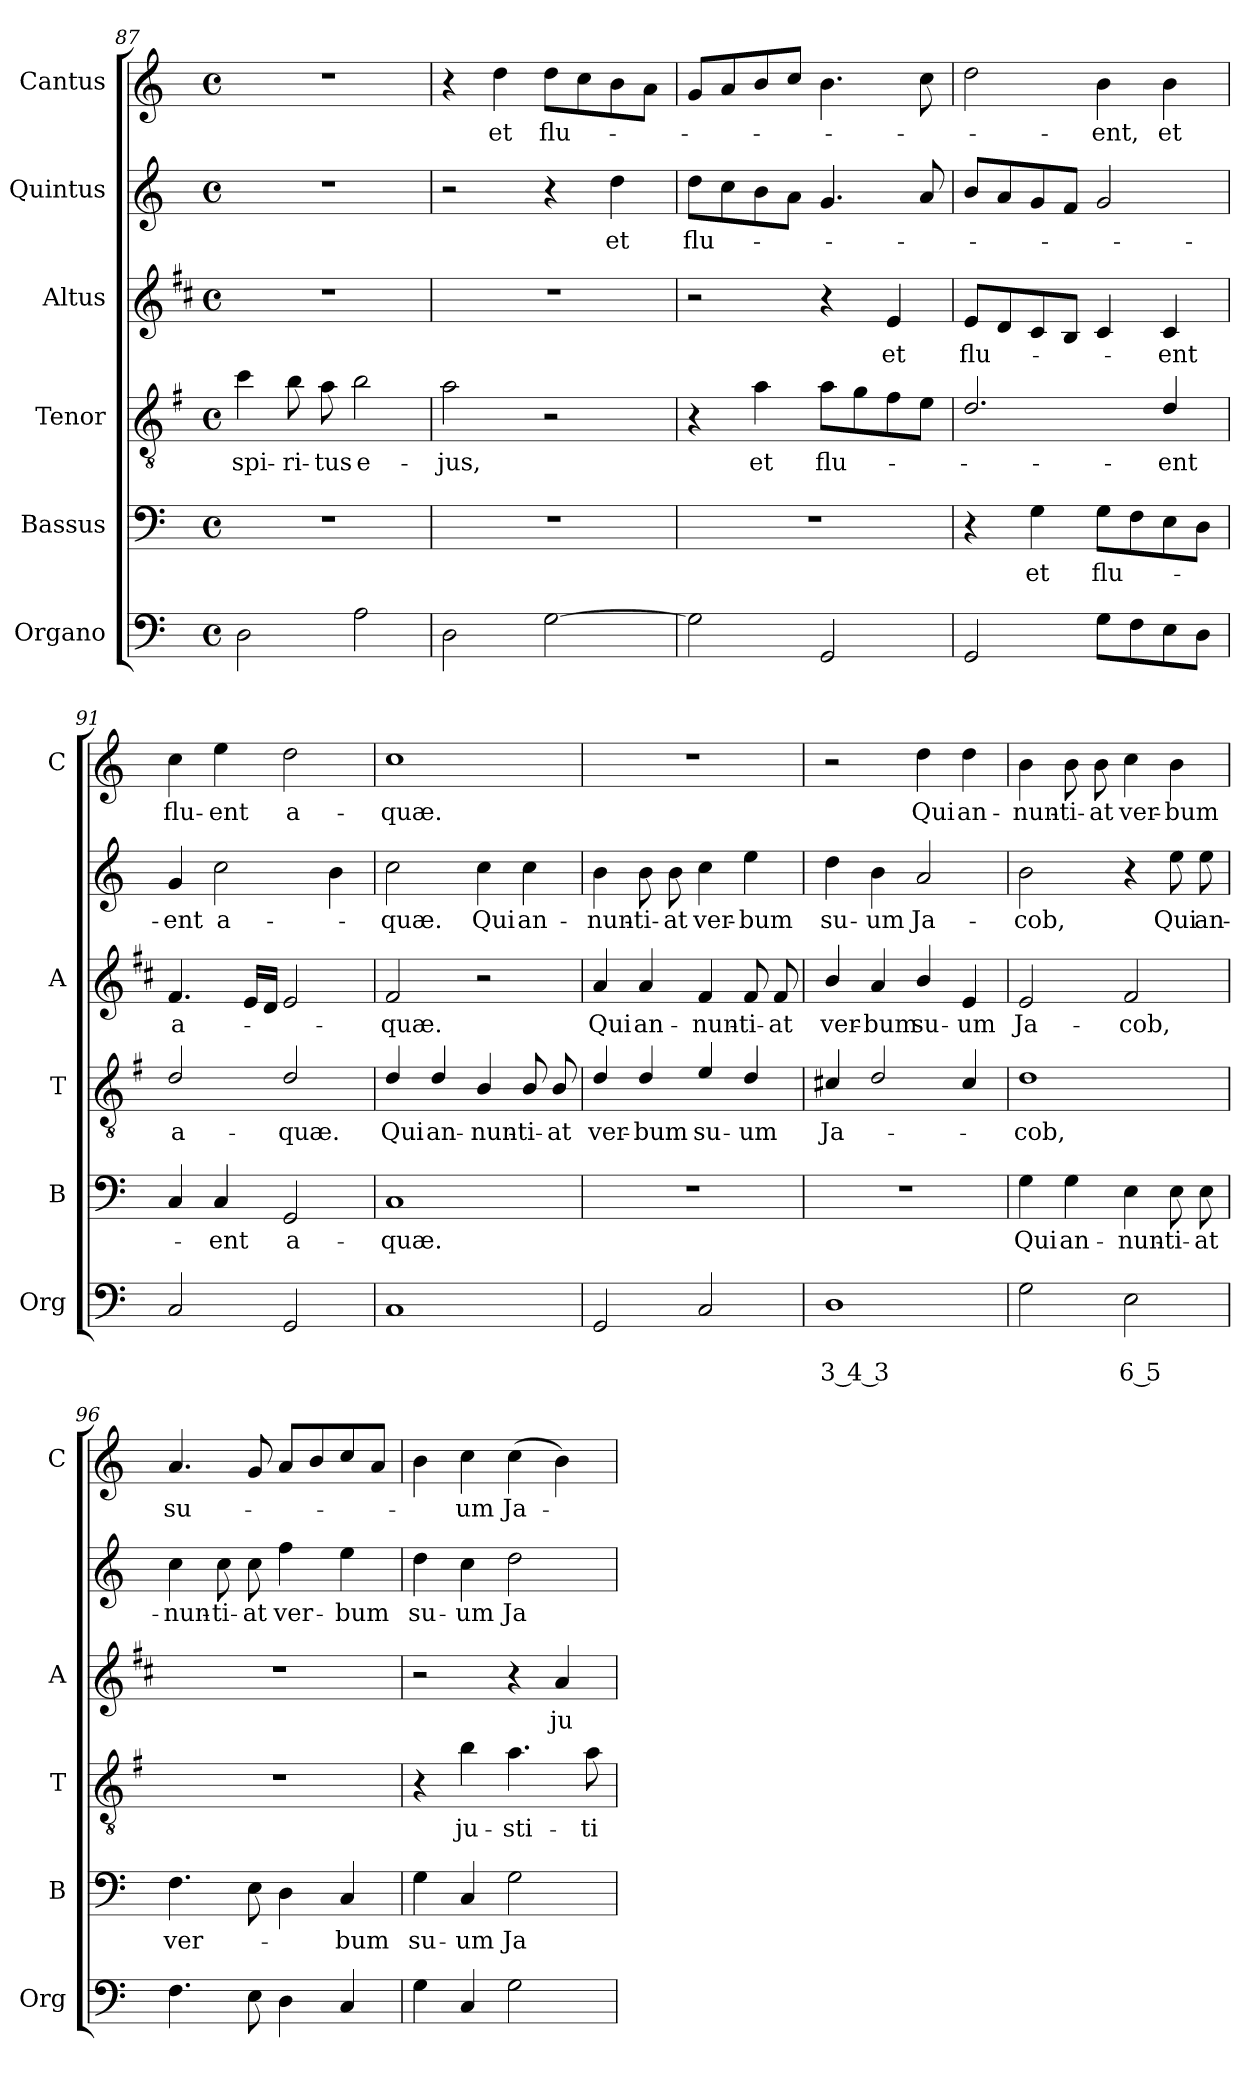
**kern	**text	**text	**kern	**text	**kern	**text	**kern	**text	**kern	**text	**kern	**text
*part6	*part6	*part6	*part5	*part5	*part4	*part4	*part3	*part3	*part2	*part2	*part1	*part1
*staff6	*staff6	*staff6	*staff5	*staff5	*staff4	*staff4	*staff3	*staff3	*staff2	*staff2	*staff1	*staff1
*I"Organo	*	*	*I"Bassus	*	*I"Tenor	*	*I"Altus	*	*I"Quintus	*	*I"Cantus	*
*I'Org	*	*	*I'B	*	*I'T	*	*I'A	*	*	*	*I'C	*
*clefF4	*	*	*clefF4	*	*clefGv2	*	*clefG2	*	*clefG2	*	*clefG2	*
*	*	*	*	*	*ITrd4c7	*	*ITrd1c2	*	*	*	*	*
*k[]	*	*	*k[]	*	*k[]	*	*k[]	*	*k[]	*	*k[]	*
*C:	*	*	*C:	*	*C:	*	*C:	*	*C:	*	*C:	*
*M4/4	*	*	*M4/4	*	*M4/4	*	*M4/4	*	*M4/4	*	*M4/4	*
*met(c)	*	*	*met(c)	*	*met(c)	*	*met(c)	*	*met(c)	*	*met(c)	*
=87	=87	=87	=87	=87	=87	=87	=87	=87	=87	=87	=87	=87
!	!	!	!	!	!	!LO:LY:b	!	!	!	!	!	!
2D\	.	.	1r	.	4f\	spi-	1r	.	1r	.	1r	.
!	!	!	!	!	!	!LO:LY:b	!	!	!	!	!	!
.	.	.	.	.	8e\	-ri-	.	.	.	.	.	.
!	!	!	!	!	!	!LO:LY:b	!	!	!	!	!	!
.	.	.	.	.	8d\	-tus	.	.	.	.	.	.
!	!	!	!	!	!	!LO:LY:b	!	!	!	!	!	!
2A\	.	.	.	.	2e\	e-	.	.	.	.	.	.
=88	=88	=88	=88	=88	=88	=88	=88	=88	=88	=88	=88	=88
!	!	!	!	!	!	!LO:LY:b	!	!	!	!	!	!
2D\	.	.	1r	.	2d\	-jus,	1r	.	2r	.	4r	.
!	!	!	!	!	!	!	!	!	!	!	!	!LO:LY:b
.	.	.	.	.	.	.	.	.	.	.	4dd\	et
!	!	!	!	!	!	!	!	!	!	!	!	!LO:LY:b
[2G\	.	.	.	.	2r	.	.	.	4r	.	8dd\L	flu-
.	.	.	.	.	.	.	.	.	.	.	8cc\	.
!	!	!	!	!	!	!	!	!	!	!LO:LY:b	!	!
.	.	.	.	.	.	.	.	.	4dd\	et	8b\	.
.	.	.	.	.	.	.	.	.	.	.	8a\J	.
=89	=89	=89	=89	=89	=89	=89	=89	=89	=89	=89	=89	=89
!	!	!	!	!	!	!	!	!	!	!LO:LY:b	!	!
2G\]	.	.	1r	.	4r	.	2r	.	8dd\L	flu-	8g/L	.
.	.	.	.	.	.	.	.	.	8cc\	.	8a/	.
!	!	!	!	!	!	!LO:LY:b	!	!	!	!	!	!
.	.	.	.	.	4d\	et	.	.	8b\	.	8b/	.
.	.	.	.	.	.	.	.	.	8a\J	.	8cc/J	.
!	!	!	!	!	!	!LO:LY:b	!	!	!	!	!	!
2GG/	.	.	.	.	8d\L	flu-	4r	.	4.g/	.	4.b\	.
.	.	.	.	.	8c\	.	.	.	.	.	.	.
!	!	!	!	!	!	!	!	!LO:LY:b	!	!	!	!
.	.	.	.	.	8B\	.	4d/	et	.	.	.	.
.	.	.	.	.	8A\J	.	.	.	8a/	.	8cc\	.
!!LO:PB:g=z
=90	=90	=90	=90	=90	=90	=90	=90	=90	=90	=90	=90	=90
!	!	!	!	!	!	!	!	!LO:LY:b	!	!	!	!
2GG/	.	.	4r	.	2.G/	.	8d/L	flu-	8b/L	.	2dd\	.
.	.	.	.	.	.	.	8c/	.	8a/	.	.	.
!	!	!	!	!LO:LY:b	!	!	!	!	!	!	!	!
.	.	.	4G\	et	.	.	8B/	.	8g/	.	.	.
.	.	.	.	.	.	.	8A/J	.	8f/J	.	.	.
!	!	!	!	!LO:LY:b	!	!	!	!	!	!	!	!LO:LY:b
8G\L	.	.	8G\L	flu-	.	.	4B/	.	2g/	.	4b\	-ent,
8F\	.	.	8F\	.	.	.	.	.	.	.	.	.
!	!	!	!	!	!	!LO:LY:b	!	!LO:LY:b	!	!	!	!LO:LY:b
8E\	.	.	8E\	.	4G/	-ent	4B/	-ent	.	.	4b\	et
8D\J	.	.	8D\J	.	.	.	.	.	.	.	.	.
=91	=91	=91	=91	=91	=91	=91	=91	=91	=91	=91	=91	=91
!	!	!	!	!	!	!LO:LY:b	!	!LO:LY:b	!	!LO:LY:b	!	!LO:LY:b
2C/	.	.	4C/	.	2G/	a-	4.e/	a-	4g/	-ent	4cc\	flu-
!	!	!	!	!LO:LY:b	!	!	!	!	!	!LO:LY:b	!	!LO:LY:b
.	.	.	4C/	-ent	.	.	.	.	2cc\	a-	4ee\	-ent
.	.	.	.	.	.	.	16d/LL	.	.	.	.	.
.	.	.	.	.	.	.	16c/JJ	.	.	.	.	.
!	!	!	!	!LO:LY:b	!	!LO:LY:b	!	!	!	!	!	!LO:LY:b
2GG/	.	.	2GG/	a-	2G/	-quæ.	2d/	.	.	.	2dd\	a-
.	.	.	.	.	.	.	.	.	4b\	.	.	.
=92	=92	=92	=92	=92	=92	=92	=92	=92	=92	=92	=92	=92
!	!	!	!	!LO:LY:b	!	!LO:LY:b	!	!LO:LY:b	!	!LO:LY:b	!	!LO:LY:b
1C	.	.	1C	-quæ.	4G/	Qui	2e/	-quæ.	2cc\	-quæ.	1cc	-quæ.
!	!	!	!	!	!	!LO:LY:b	!	!	!	!	!	!
.	.	.	.	.	4G/	an-	.	.	.	.	.	.
!	!	!	!	!	!	!LO:LY:b	!	!	!	!LO:LY:b	!	!
.	.	.	.	.	4E/	-nun-	2r	.	4cc\	Qui	.	.
!	!	!	!	!	!	!LO:LY:b	!	!	!	!LO:LY:b	!	!
.	.	.	.	.	8E/	-ti-	.	.	4cc\	an-	.	.
!	!	!	!	!	!	!LO:LY:b	!	!	!	!	!	!
.	.	.	.	.	8E/	-at	.	.	.	.	.	.
=93	=93	=93	=93	=93	=93	=93	=93	=93	=93	=93	=93	=93
!	!	!	!	!	!	!LO:LY:b	!	!LO:LY:b	!	!LO:LY:b	!	!
2GG/	.	.	1r	.	4G/	ver-	4g/	Qui	4b\	-nun-	1r	.
!	!	!	!	!	!	!LO:LY:b	!	!LO:LY:b	!	!LO:LY:b	!	!
.	.	.	.	.	4G/	-bum	4g/	an-	8b\	-ti-	.	.
!	!	!	!	!	!	!	!	!	!	!LO:LY:b	!	!
.	.	.	.	.	.	.	.	.	8b\	-at	.	.
!	!	!	!	!	!	!LO:LY:b	!	!LO:LY:b	!	!LO:LY:b	!	!
2C/	.	.	.	.	4A/	su-	4e/	-nun-	4cc\	ver-	.	.
!	!	!	!	!	!	!LO:LY:b	!	!LO:LY:b	!	!LO:LY:b	!	!
.	.	.	.	.	4G/	-um	8e/	-ti-	4ee\	-bum	.	.
!	!	!	!	!	!	!	!	!LO:LY:b	!	!	!	!
.	.	.	.	.	.	.	8e/	-at	.	.	.	.
=94	=94	=94	=94	=94	=94	=94	=94	=94	=94	=94	=94	=94
!	!	!LO:LY:b	!	!	!	!LO:LY:b	!	!LO:LY:b	!	!LO:LY:b	!	!
1D	.	3 4 3	1r	.	4F#X/	Ja-	4a/	ver-	4dd\	su-	2r	.
!	!	!	!	!	!	!	!	!LO:LY:b	!	!LO:LY:b	!	!
.	.	.	.	.	2G/	.	4g/	-bum	4b\	-um	.	.
!	!	!	!	!	!	!	!	!LO:LY:b	!	!LO:LY:b	!	!LO:LY:b
.	.	.	.	.	.	.	4a/	su-	2a/	Ja-	4dd\	Qui
!	!	!	!	!	!	!	!	!LO:LY:b	!	!	!	!LO:LY:b
.	.	.	.	.	4F#/	.	4d/	-um	.	.	4dd\	an-
=95	=95	=95	=95	=95	=95	=95	=95	=95	=95	=95	=95	=95
!	!	!	!	!LO:LY:b	!	!LO:LY:b	!	!LO:LY:b	!	!LO:LY:b	!	!LO:LY:b
2G\	.	.	4G\	Qui	1G	-cob,	2d/	Ja-	2b\	-cob,	4b\	-nun-
!	!	!	!	!LO:LY:b	!	!	!	!	!	!	!	!LO:LY:b
.	.	.	4G\	an-	.	.	.	.	.	.	8b\	-ti-
!	!	!	!	!	!	!	!	!	!	!	!	!LO:LY:b
.	.	.	.	.	.	.	.	.	.	.	8b\	-at
!	!	!LO:LY:b	!	!LO:LY:b	!	!	!	!LO:LY:b	!	!	!	!LO:LY:b
2E\	.	6 5	4E\	-nun-	.	.	2e/	-cob,	4r	.	4cc\	ver-
!	!	!	!	!LO:LY:b	!	!	!	!	!	!LO:LY:b	!	!LO:LY:b
.	.	.	8E\	-ti-	.	.	.	.	8ee\	Qui	4b\	-bum
!	!	!	!	!LO:LY:b	!	!	!	!	!	!LO:LY:b	!	!
.	.	.	8E\	-at	.	.	.	.	8ee\	an-	.	.
!!LO:LB:g=z
=96	=96	=96	=96	=96	=96	=96	=96	=96	=96	=96	=96	=96
!	!	!	!	!LO:LY:b	!	!	!	!	!	!LO:LY:b	!	!LO:LY:b
4.F\	.	.	4.F\	ver-	1r	.	1r	.	4cc\	-nun-	4.a/	su-
!	!	!	!	!	!	!	!	!	!	!LO:LY:b	!	!
.	.	.	.	.	.	.	.	.	8cc\	-ti-	.	.
!	!	!	!	!	!	!	!	!	!	!LO:LY:b	!	!
8E\	.	.	8E\	.	.	.	.	.	8cc\	-at	8g/	.
!	!	!	!	!	!	!	!	!	!	!LO:LY:b	!	!
4D\	.	.	4D\	.	.	.	.	.	4ff\	ver-	8a/L	.
.	.	.	.	.	.	.	.	.	.	.	8b/	.
!	!	!	!	!LO:LY:b	!	!	!	!	!	!LO:LY:b	!	!
4C/	.	.	4C/	-bum	.	.	.	.	4ee\	-bum	8cc/	.
.	.	.	.	.	.	.	.	.	.	.	8a/J	.
=97	=97	=97	=97	=97	=97	=97	=97	=97	=97	=97	=97	=97
!	!	!	!	!LO:LY:b	!	!	!	!	!	!LO:LY:b	!	!
4G\	.	.	4G\	su-	4r	.	2r	.	4dd\	su-	4b\	.
!	!	!	!	!LO:LY:b	!	!LO:LY:b	!	!	!	!LO:LY:b	!	!LO:LY:b
4C/	.	.	4C/	-um	4e\	ju-	.	.	4cc\	-um	4cc\	-um
!	!	!	!	!LO:LY:b	!	!LO:LY:b	!	!	!	!LO:LY:b	!	!LO:LY:b
2G\	.	.	2G\	Ja-	4.d\	-sti-	4r	.	2dd\	Ja-	(>4cc\	Ja-
!	!	!	!	!	!	!	!	!LO:LY:b	!	!	!	!
.	.	.	.	.	.	.	4g/	ju-	.	.	4b\)	.
!	!	!	!	!	!	!LO:LY:b	!	!	!	!	!	!
.	.	.	.	.	8d\	-ti-	.	.	.	.	.	.
=	=	=	=	=	=	=	=	=	=	=	=	=
*-	*-	*-	*-	*-	*-	*-	*-	*-	*-	*-	*-	*-
